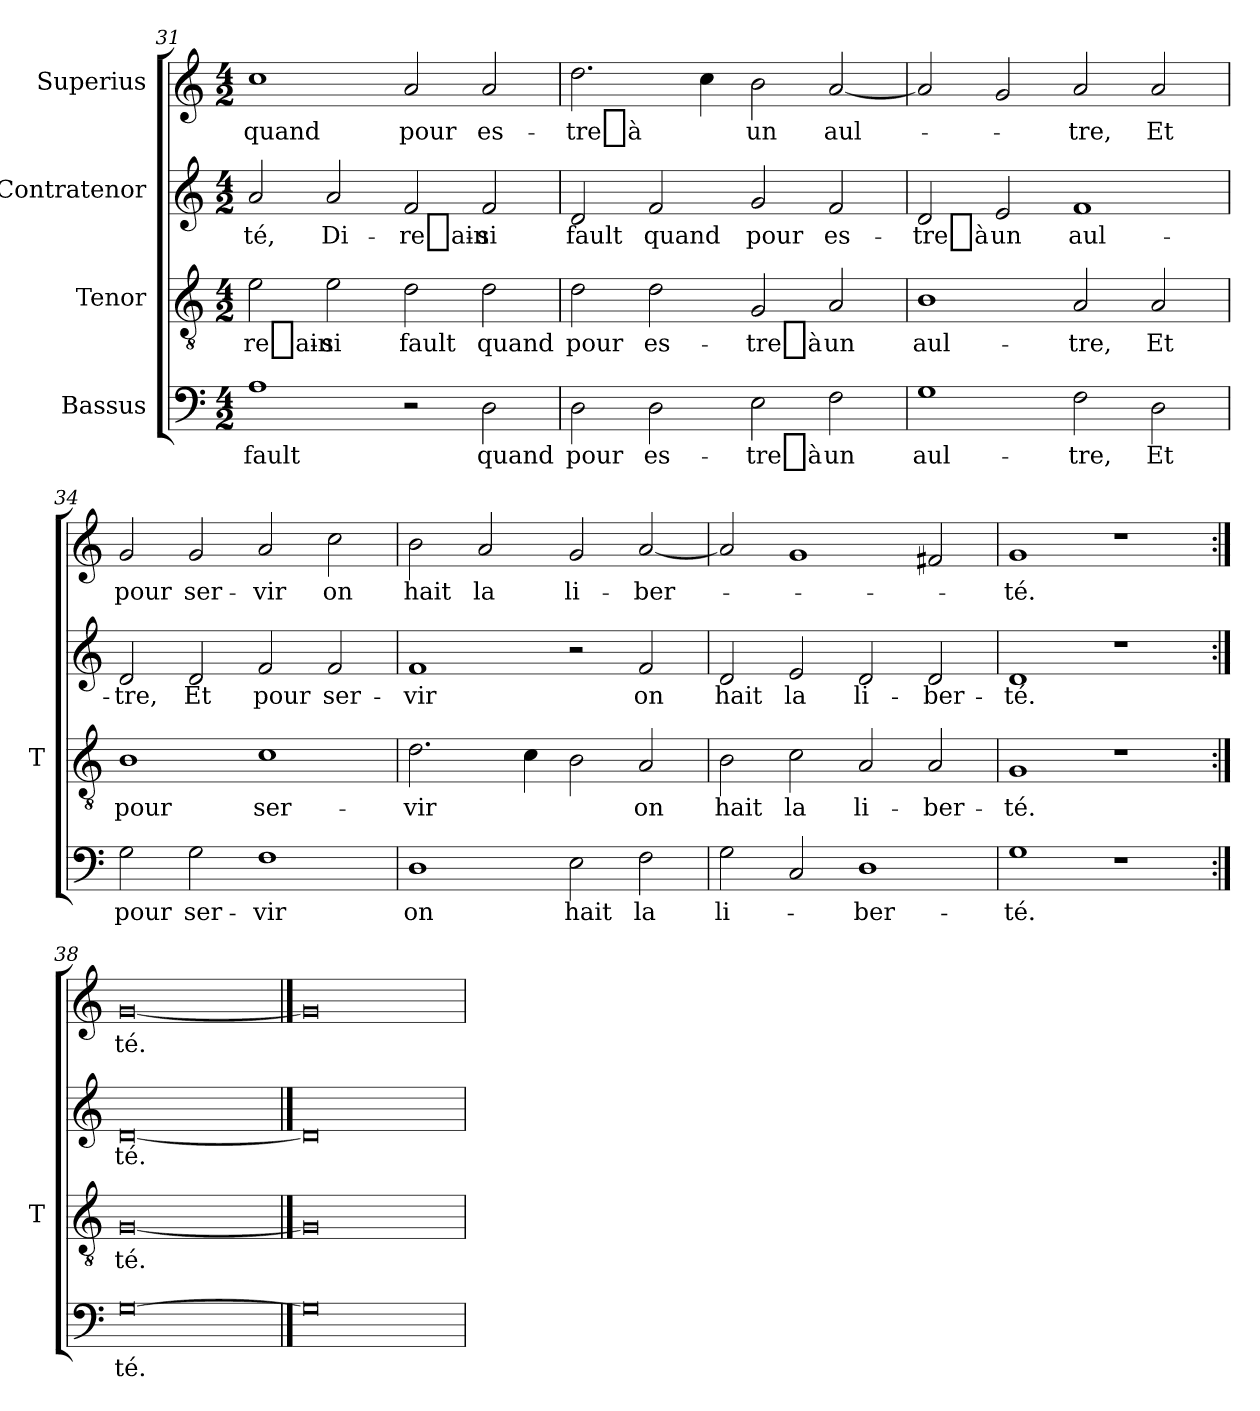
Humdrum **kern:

**kern	**text	**kern	**text	**kern	**text	**kern	**text
*part4	*part4	*part3	*part3	*part2	*part2	*part1	*part1
*staff4	*staff4	*staff3	*staff3	*staff2	*staff2	*staff1	*staff1
*I"Bassus	*	*I"Tenor	*	*I"Contratenor	*	*I"Superius	*
*	*	*I'T	*	*	*	*	*
*clefF4	*	*clefGv2	*	*clefG2	*	*clefG2	*
*k[]	*	*k[]	*	*k[]	*	*k[]	*
*M4/2	*	*M4/2	*	*M4/2	*	*M4/2	*
=31	=31	=31	=31	=31	=31	=31	=31
1A	-fault	2e	re_ain-	2a	-té,	1cc	-quand
.	.	2e	-si	2a	Di-	.	.
2r	.	2d	-fault	2f	re_ain-	2a	-pour
2D	-quand	2d	-quand	2f	-si	2a	es-
=32	=32	=32	=32	=32	=32	=32	=32
2D	-pour	2d	-pour	2d	-fault	2.dd	-tre_à
2D	es-	2d	es-	2f	-quand	.	.
.	.	.	.	.	.	4cc	.
2E	-tre_à	2G	-tre_à	2g	-pour	2b	-un
2F	-un	2A	-un	2f	es-	[2a	aul-
=33	=33	=33	=33	=33	=33	=33	=33
1G	aul-	1B	aul-	2d	-tre_à	2a]	.
.	.	.	.	2e	-un	2g	.
2F	-tre,	2A	-tre,	1f	aul-	2a	-tre,
2D	-Et	2A	-Et	.	.	2a	-Et
=34	=34	=34	=34	=34	=34	=34	=34
2G	-pour	1B	-pour	2d	-tre,	2g	-pour
2G	ser-	.	.	2d	-Et	2g	ser-
1F	-vir	1c	ser-	2f	-pour	2a	-vir
.	.	.	.	2f	ser-	2cc	-on
=35	=35	=35	=35	=35	=35	=35	=35
1D	-on	2.d	-vir	1f	-vir	2b	-hait
.	.	.	.	.	.	2a	-la
.	.	4c	.	.	.	.	.
2E	-hait	2B	.	2r	.	2g	li-
2F	-la	2A	-on	2f	-on	[2a	ber-
=36	=36	=36	=36	=36	=36	=36	=36
2G	li-	2B	-hait	2d	-hait	2a]	.
2C	.	2c	-la	2e	-la	1g	.
1D	ber-	2A	li-	2d	li-	.	.
.	.	2A	ber-	2d	ber-	2f#X	.
=37	=37	=37	=37	=37	=37	=37	=37
1G	-té.	1G	-té.	1d	-té.	1g	-té.
1r	.	1r	.	1r	.	1r	.
=38:|!	=38:|!	=38:|!	=38:|!	=38:|!	=38:|!	=38:|!	=38:|!
[0G	-té.	[0G	-té.	[0d	-té.	[0g	-té.
==39	==39	==39	==39	==39	==39	==39	==39
0G]	.	0G]	.	0d]	.	0g]	.
=	=	=	=	=	=	=	=
*-	*-	*-	*-	*-	*-	*-	*-
